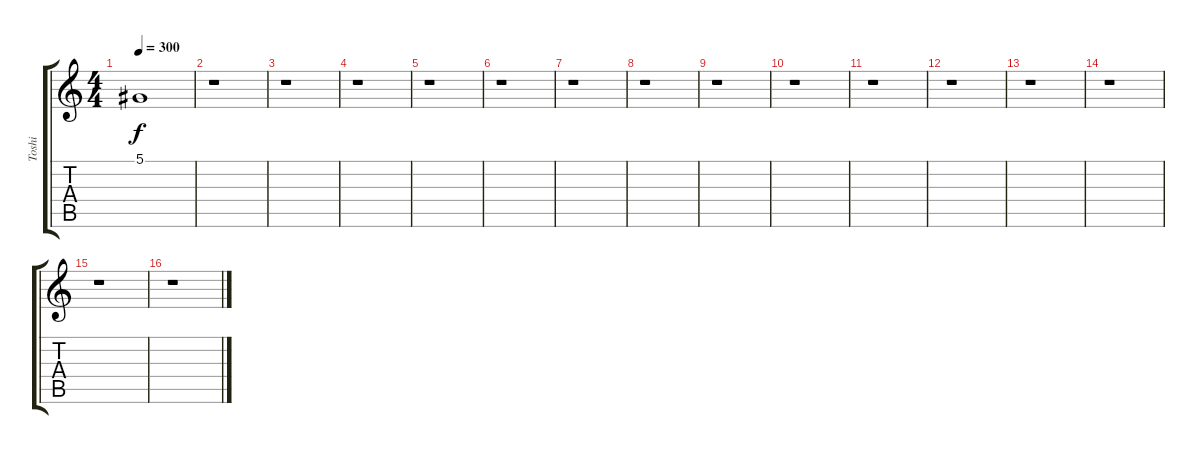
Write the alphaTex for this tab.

\track ("Toshi" "Toshi") {instrument trumpet}
\staff {score tabs}
\tuning (Eb4 Bb3 Gb3 Db3 Ab2 Eb2) {hide}
\ts (4 4)
\tempo 300
\clef g2
\ks c
5.1.1{dy f} |
r.1 |
r.1 |
r.1 |
r.1 |
r.1 |
r.1 |
r.1 |
r.1 |
r.1 |
r.1 |
r.1 |
r.1 |
r.1 |
r.1 |
r.1
